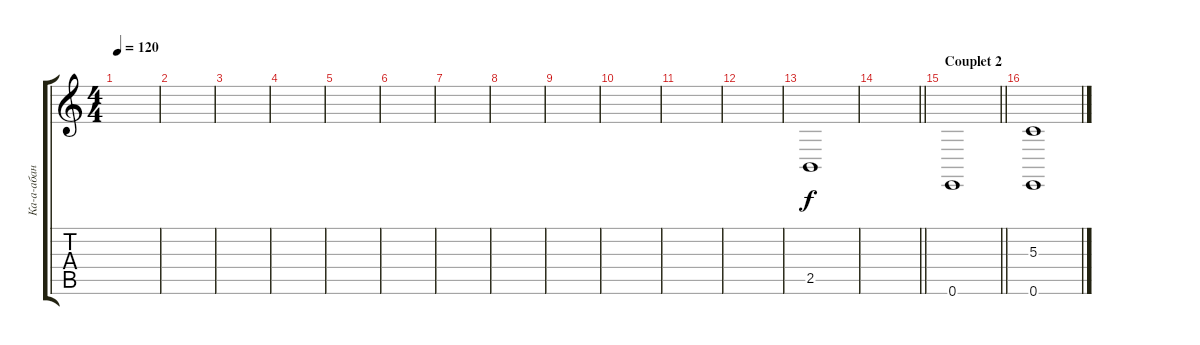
\track ("Ка-а-абан" "Ка-а-абан") {instrument gunshot}
\staff {score tabs}
\tuning (E4 B3 G3 D3 A2 E2) {hide}
\ts (4 4)
\tempo 120
\clef g2
\ks c
|
|
|
|
|
|
|
|
|
|
|
|
2.5.1 |
\barLineRight lightlight
|
\section ("" "Couplet 2")
\barLineRight lightlight
0.6.1 |
(5.3 0.6).1
